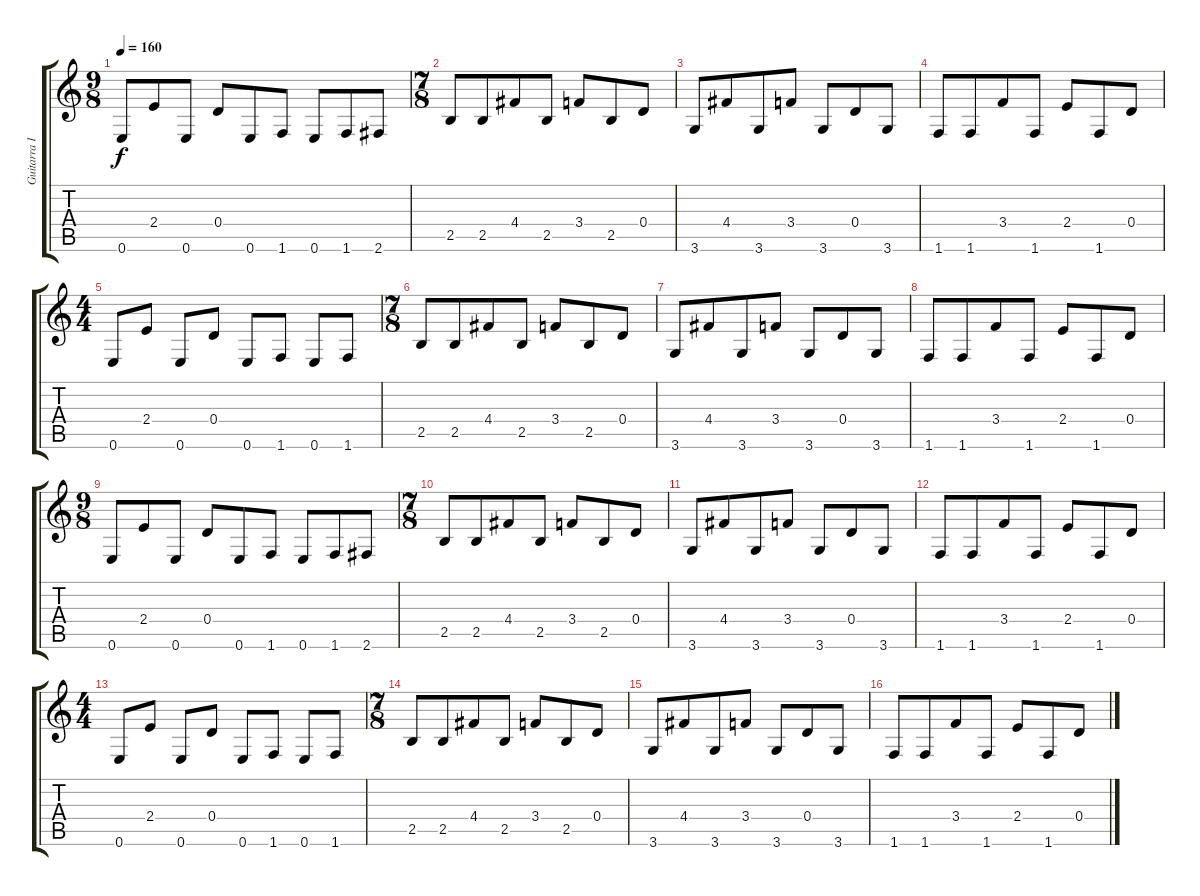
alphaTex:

\track ("Guitarra I" "Guitarra I") {instrument distortionguitar}
\staff {score tabs}
\tuning (E4 B3 G3 D3 A2 E2) {hide}
\ts (9 8)
\tempo 160
\clef g2
\ks c
0.6.8{dy f} 2.4.8 0.6.8 0.4.8 0.6.8 1.6.8 0.6.8 1.6.8 2.6.8 |
\ts (7 8)
2.5.8{instrument overdrivenguitar} 2.5.8 4.4.8 2.5.8 3.4.8 2.5.8 0.4.8 |
3.6.8 4.4.8 3.6.8 3.4.8 3.6.8 0.4.8 3.6.8 |
1.6.8 1.6.8 3.4.8 1.6.8 2.4.8 1.6.8 0.4.8 |
\ts (4 4)
0.6.8 2.4.8 0.6.8 0.4.8 0.6.8 1.6.8 0.6.8 1.6.8 |
\ts (7 8)
2.5.8{instrument overdrivenguitar} 2.5.8 4.4.8 2.5.8 3.4.8 2.5.8 0.4.8 |
3.6.8 4.4.8 3.6.8 3.4.8 3.6.8 0.4.8 3.6.8 |
1.6.8 1.6.8 3.4.8 1.6.8 2.4.8 1.6.8 0.4.8 |
\ts (9 8)
0.6.8 2.4.8 0.6.8 0.4.8 0.6.8 1.6.8 0.6.8 1.6.8 2.6.8 |
\ts (7 8)
2.5.8{instrument overdrivenguitar} 2.5.8 4.4.8 2.5.8 3.4.8 2.5.8 0.4.8 |
3.6.8 4.4.8 3.6.8 3.4.8 3.6.8 0.4.8 3.6.8 |
1.6.8 1.6.8 3.4.8 1.6.8 2.4.8 1.6.8 0.4.8 |
\ts (4 4)
0.6.8 2.4.8 0.6.8 0.4.8 0.6.8 1.6.8 0.6.8 1.6.8 |
\ts (7 8)
2.5.8{instrument overdrivenguitar} 2.5.8 4.4.8 2.5.8 3.4.8 2.5.8 0.4.8 |
3.6.8 4.4.8 3.6.8 3.4.8 3.6.8 0.4.8 3.6.8 |
1.6.8 1.6.8 3.4.8 1.6.8 2.4.8 1.6.8 0.4.8
